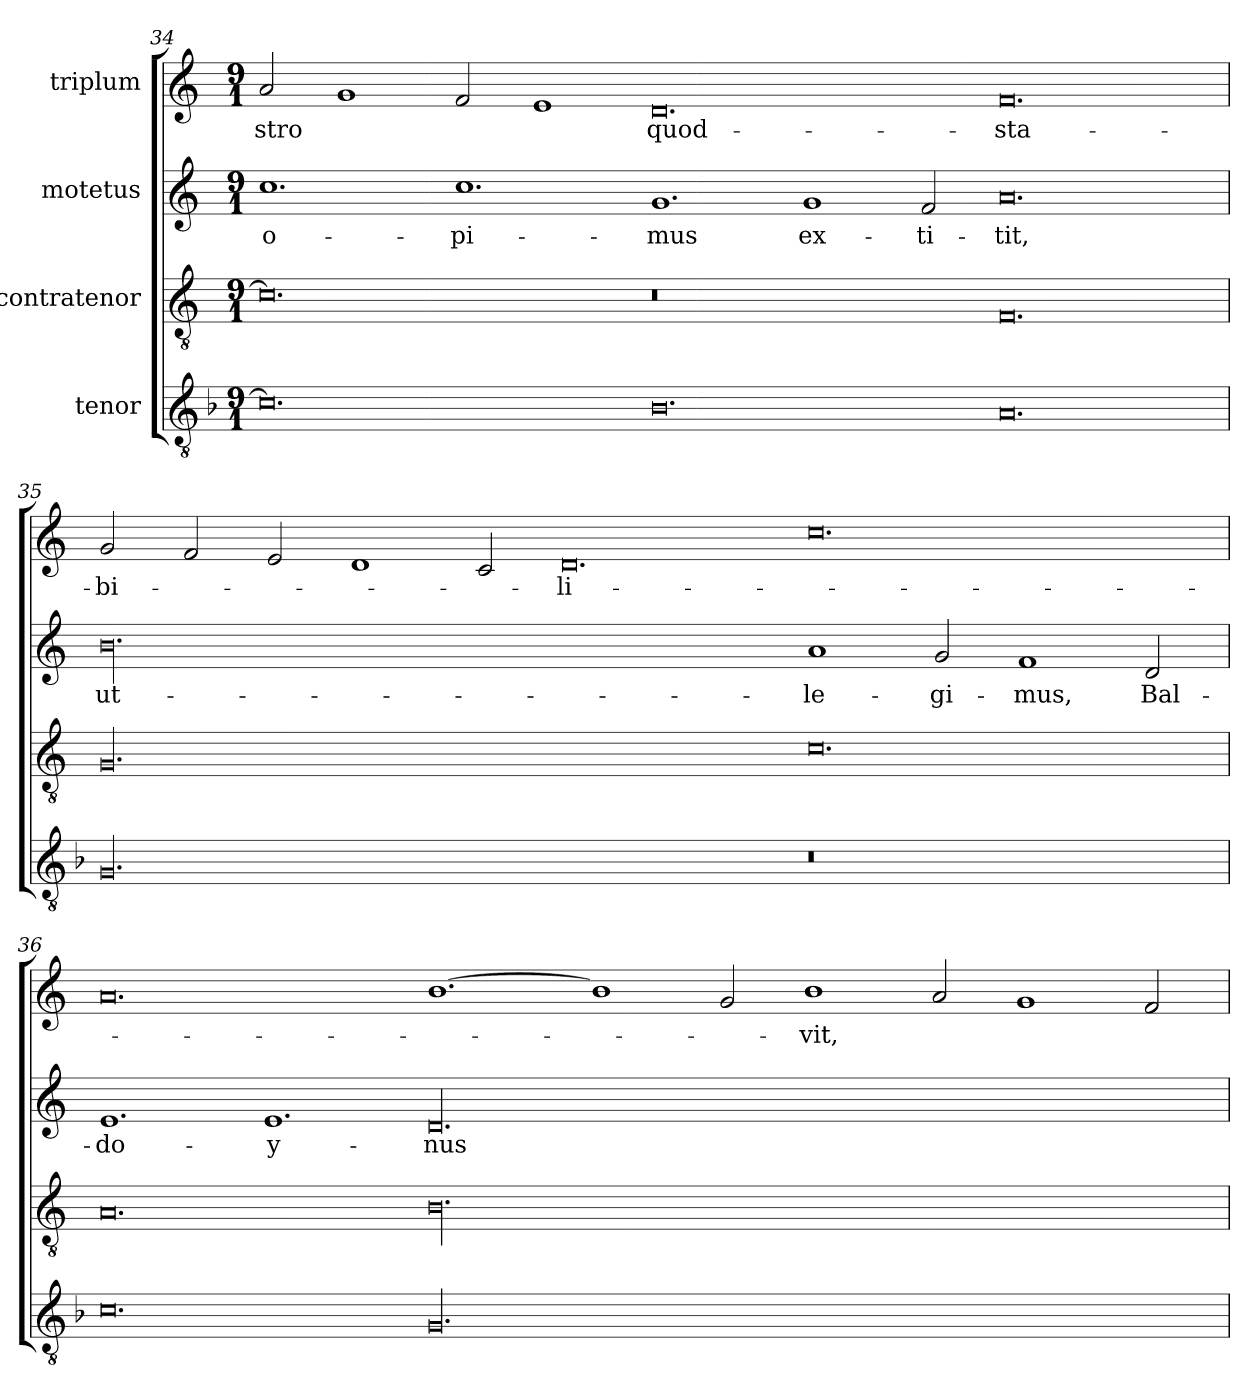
**kern	**kern	**kern	**text	**kern	**text
*part4	*part3	*part2	*part2	*part1	*part1
*staff4	*staff3	*staff2	*staff2	*staff1	*staff1
*I"tenor	*I"contratenor	*I"motetus	*	*I"triplum	*
!!LO:PB:g=z
*clefGv2	*clefGv2	*clefG2	*	*clefG2	*
*k[b-]	*k[]	*k[]	*	*k[]	*
*F:	*C:	*C:	*	*C:	*
*M9/1	*M9/1	*M9/1	*	*M9/1	*
=34	=34	=34	=34	=34	=34
0.c\]	0.c\]	1.cc\	o-	2a/	-stro
.	.	.	.	1g/	.
.	.	1.cc\	-pi-	2f/	.
.	.	.	.	1e/	.
0.B-\	0.r	1.g/	-mus	0.d/	quod-
.	.	1g/	ex-	.	.
.	.	2f/	-ti-	.	.
0.A/	0.F/	0.a/	-tit,	0.f/	sta-
=35	=35	=35	=35	=35	=35
00.G/	00.G/	00.b\	ut-	2g/	-bi-
.	.	.	.	2f/	.
.	.	.	.	2e/	.
.	.	.	.	1d/	.
.	.	.	.	2c/	.
.	.	.	.	0.d/	-li-
0.r	0.c\	1a/	le-	0.cc\	.
.	.	2g/	-gi-	.	.
.	.	1f/	-mus,	.	.
.	.	2d/	Bal-	.	.
=36	=36	=36	=36	=36	=36
0.c\	0.A/	1.e/	-do-	0.a/	.
.	.	1.e/	-y-	.	.
00.G/	00.B\	00.d/	-nus	[1.b\	.
.	.	.	.	1b\]	.
.	.	.	.	2g/	.
.	.	.	.	1b\	-vit,
.	.	.	.	2a/	.
.	.	.	.	1g/	.
.	.	.	.	2f/	.
=	=	=	=	=	=
*-	*-	*-	*-	*-	*-
